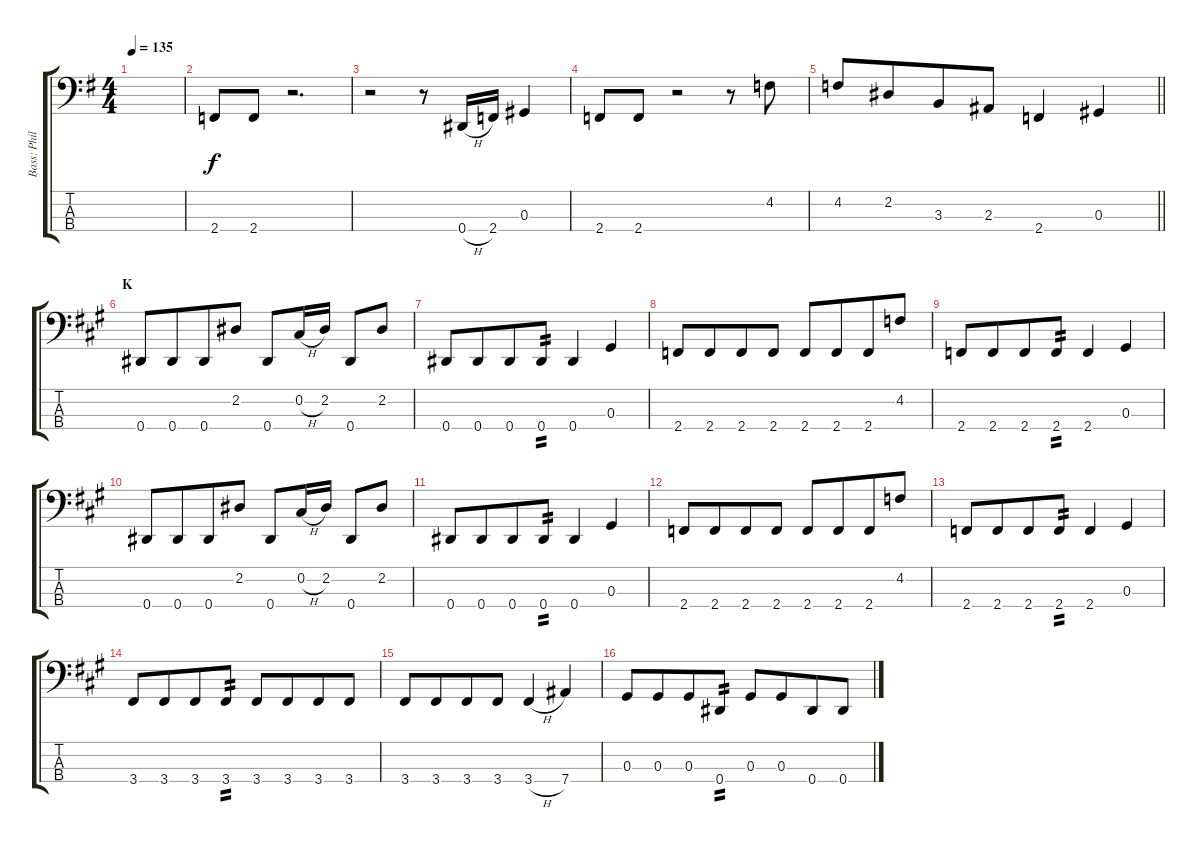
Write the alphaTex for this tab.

\track ("Bass: Phillip" "Bass: Phil") {instrument electricbassfinger}
\staff {score tabs}
\tuning (Gb2 Db2 Ab1 Eb1) {hide}
\ts (4 4)
\tempo 135
\clef f4
\ks g
|
2.4.8 2.4.8 r.2{d} |
r.2 r.8 0.4{h}.16 2.4.16 0.3.4 |
2.4.8 2.4.8 r.2 r.8 4.2.8 |
\barLineRight lightlight
4.2.8 2.2.8{beam merge} 3.3.8 2.3.8 2.4.4 0.3.4 |
\section ("" "K")
\ks a
0.4.8 0.4.8{beam merge} 0.4.8 2.2.8 0.4.8 0.2{h}.16 2.2.16 0.4.8 2.2.8 |
0.4.8 0.4.8{beam merge} 0.4.8 0.4.8{tp 2} 0.4.4 0.3.4 |
2.4.8 2.4.8{beam merge} 2.4.8 2.4.8 2.4.8 2.4.8{beam merge} 2.4.8 4.2.8 |
2.4.8 2.4.8{beam merge} 2.4.8 2.4.8{tp 2} 2.4.4 0.3.4 |
0.4.8 0.4.8{beam merge} 0.4.8 2.2.8 0.4.8 0.2{h}.16 2.2.16 0.4.8 2.2.8 |
0.4.8 0.4.8{beam merge} 0.4.8 0.4.8{tp 2} 0.4.4 0.3.4 |
2.4.8 2.4.8{beam merge} 2.4.8 2.4.8 2.4.8 2.4.8{beam merge} 2.4.8 4.2.8 |
2.4.8 2.4.8{beam merge} 2.4.8 2.4.8{tp 2} 2.4.4 0.3.4 |
3.4.8 3.4.8{beam merge} 3.4.8 3.4.8{tp 2} 3.4.8 3.4.8{beam merge} 3.4.8 3.4.8 |
3.4.8 3.4.8{beam merge} 3.4.8 3.4.8 3.4{h}.4 7.4.4 |
0.3.8 0.3.8{beam merge} 0.3.8 0.4.8{tp 2} 0.3.8 0.3.8{beam merge} 0.4.8 0.4.8
